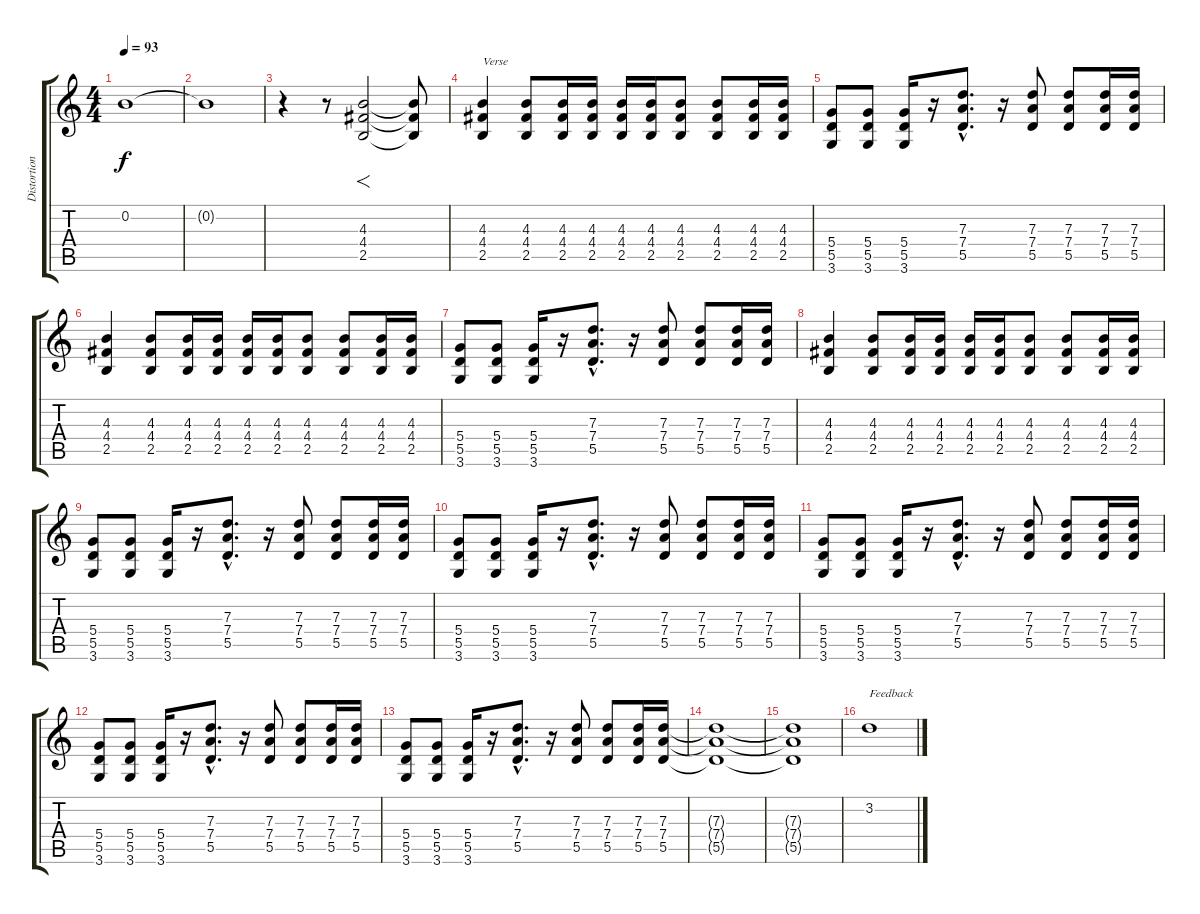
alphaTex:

\track ("Distortion Guitar" "Distortion") {instrument distortionguitar}
\staff {score tabs}
\tuning (E4 B3 G3 D3 A2 E2) {hide}
\ts (4 4)
\tempo 93
\clef g2
\ks c
0.2{t}.1{dy f} |
0.2{t}.1 |
r.4 r.8 (4.3 4.4 2.5).2{f} (4.3{t} 4.4{t} 2.5{t}).8 |
(4.3 4.4 2.5).4{txt "Verse"} (4.3 4.4 2.5).8 (4.3 4.4 2.5).16 (4.3 4.4 2.5).16 (4.3 4.4 2.5).16 (4.3 4.4 2.5).16 (4.3 4.4 2.5).8 (4.3 4.4 2.5).8 (4.3 4.4 2.5).16 (4.3 4.4 2.5).16 |
(5.4 5.5 3.6).8 (5.4 5.5 3.6).8 (5.4 5.5 3.6).16 r.16 (7.3{hac} 7.4{hac} 5.5{hac}).8{d} r.16 (7.3 7.4 5.5).8 (7.3 7.4 5.5).8 (7.3 7.4 5.5).16 (7.3 7.4 5.5).16 |
(4.3 4.4 2.5).4 (4.3 4.4 2.5).8 (4.3 4.4 2.5).16 (4.3 4.4 2.5).16 (4.3 4.4 2.5).16 (4.3 4.4 2.5).16 (4.3 4.4 2.5).8 (4.3 4.4 2.5).8 (4.3 4.4 2.5).16 (4.3 4.4 2.5).16 |
(5.4 5.5 3.6).8 (5.4 5.5 3.6).8 (5.4 5.5 3.6).16 r.16 (7.3{hac} 7.4{hac} 5.5{hac}).8{d} r.16 (7.3 7.4 5.5).8 (7.3 7.4 5.5).8 (7.3 7.4 5.5).16 (7.3 7.4 5.5).16 |
(4.3 4.4 2.5).4 (4.3 4.4 2.5).8 (4.3 4.4 2.5).16 (4.3 4.4 2.5).16 (4.3 4.4 2.5).16 (4.3 4.4 2.5).16 (4.3 4.4 2.5).8 (4.3 4.4 2.5).8 (4.3 4.4 2.5).16 (4.3 4.4 2.5).16 |
(5.4 5.5 3.6).8 (5.4 5.5 3.6).8 (5.4 5.5 3.6).16 r.16 (7.3{hac} 7.4{hac} 5.5{hac}).8{d} r.16 (7.3 7.4 5.5).8 (7.3 7.4 5.5).8 (7.3 7.4 5.5).16 (7.3 7.4 5.5).16 |
(5.4 5.5 3.6).8 (5.4 5.5 3.6).8 (5.4 5.5 3.6).16 r.16 (7.3{hac} 7.4{hac} 5.5{hac}).8{d} r.16 (7.3 7.4 5.5).8 (7.3 7.4 5.5).8 (7.3 7.4 5.5).16 (7.3 7.4 5.5).16 |
(5.4 5.5 3.6).8 (5.4 5.5 3.6).8 (5.4 5.5 3.6).16 r.16 (7.3{hac} 7.4{hac} 5.5{hac}).8{d} r.16 (7.3 7.4 5.5).8 (7.3 7.4 5.5).8 (7.3 7.4 5.5).16 (7.3 7.4 5.5).16 |
(5.4 5.5 3.6).8 (5.4 5.5 3.6).8 (5.4 5.5 3.6).16 r.16 (7.3{hac} 7.4{hac} 5.5{hac}).8{d} r.16 (7.3 7.4 5.5).8 (7.3 7.4 5.5).8 (7.3 7.4 5.5).16 (7.3 7.4 5.5).16 |
(5.4 5.5 3.6).8 (5.4 5.5 3.6).8 (5.4 5.5 3.6).16 r.16 (7.3{hac} 7.4{hac} 5.5{hac}).8{d} r.16 (7.3 7.4 5.5).8 (7.3 7.4 5.5).8 (7.3 7.4 5.5).16 (7.3 7.4 5.5).16 |
(7.3{t} 7.4{t} 5.5{t}).1 |
(7.3{t} 7.4{t} 5.5{t}).1 |
3.2.1{txt "Feedback"}
